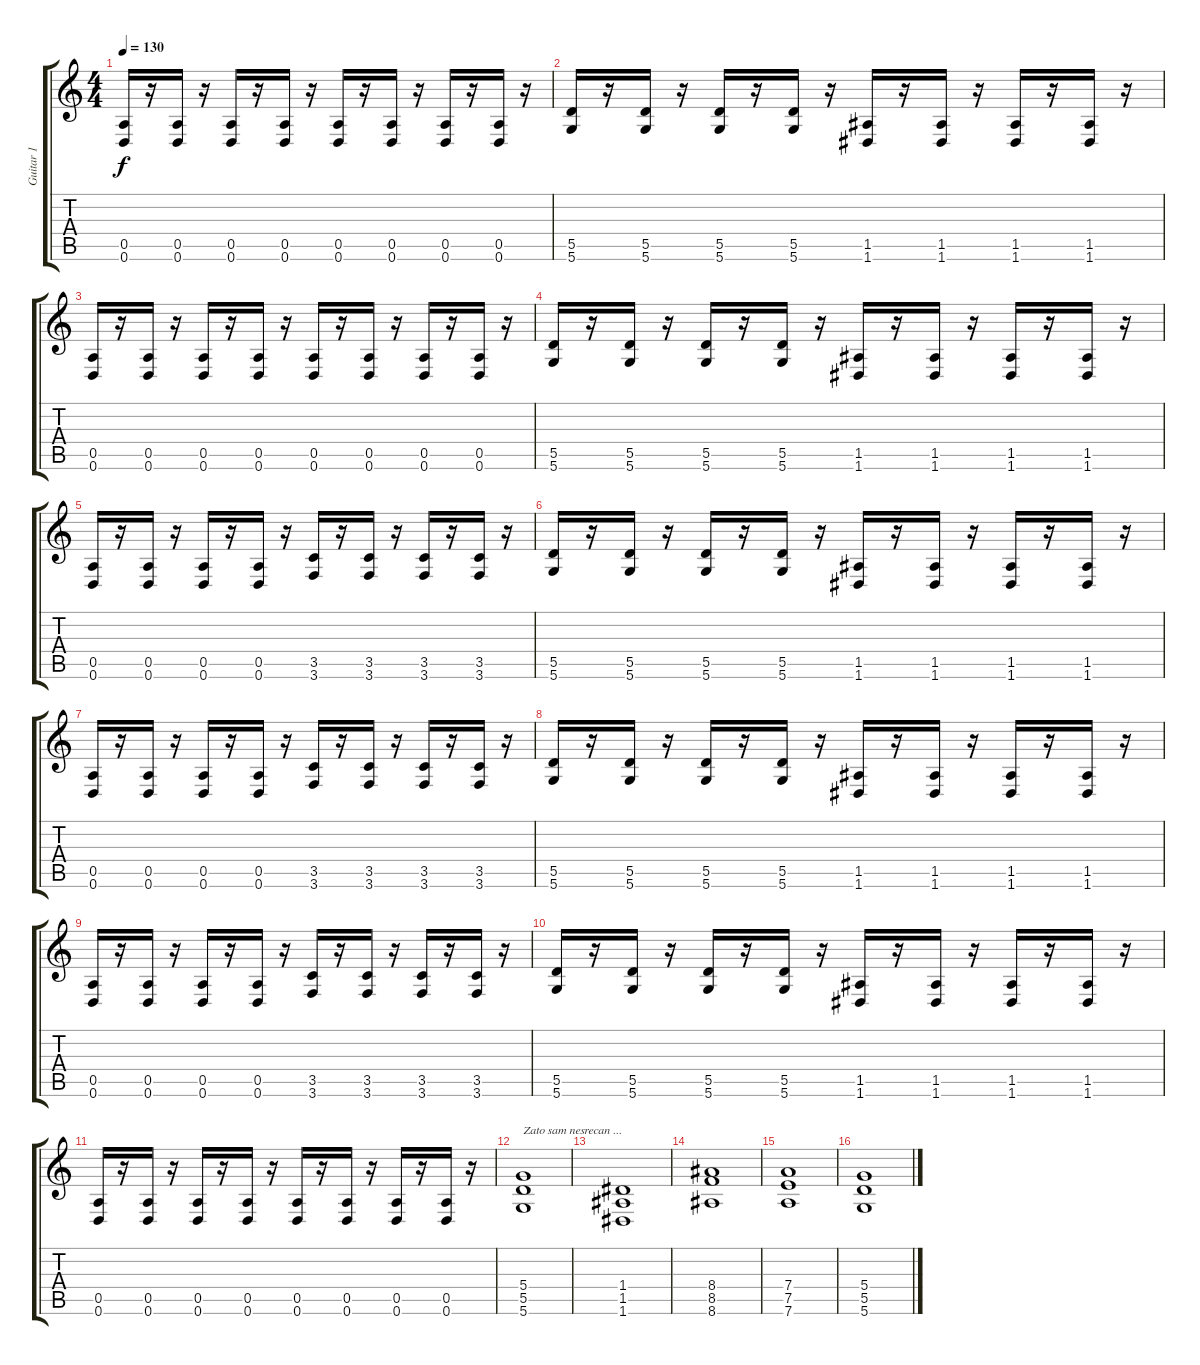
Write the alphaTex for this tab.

\track ("Guitar 1" "Guitar 1") {instrument distortionguitar}
\staff {score tabs}
\tuning (E4 B3 G3 D3 A2 D2) {hide}
\ts (4 4)
\tempo 130
\clef g2
\ks c
(0.5 0.6).16{dy f} r.16 (0.5 0.6).16 r.16 (0.5 0.6).16 r.16 (0.5 0.6).16 r.16 (0.5 0.6).16 r.16 (0.5 0.6).16 r.16 (0.5 0.6).16 r.16 (0.5 0.6).16 r.16 |
(5.5 5.6).16 r.16 (5.5 5.6).16 r.16 (5.5 5.6).16 r.16 (5.5 5.6).16 r.16 (1.5 1.6).16 r.16 (1.5 1.6).16 r.16 (1.5 1.6).16 r.16 (1.5 1.6).16 r.16 |
(0.5 0.6).16 r.16 (0.5 0.6).16 r.16 (0.5 0.6).16 r.16 (0.5 0.6).16 r.16 (0.5 0.6).16 r.16 (0.5 0.6).16 r.16 (0.5 0.6).16 r.16 (0.5 0.6).16 r.16 |
(5.5 5.6).16 r.16 (5.5 5.6).16 r.16 (5.5 5.6).16 r.16 (5.5 5.6).16 r.16 (1.5 1.6).16 r.16 (1.5 1.6).16 r.16 (1.5 1.6).16 r.16 (1.5 1.6).16 r.16 |
(0.5 0.6).16 r.16 (0.5 0.6).16 r.16 (0.5 0.6).16 r.16 (0.5 0.6).16 r.16 (3.5 3.6).16 r.16 (3.5 3.6).16 r.16 (3.5 3.6).16 r.16 (3.5 3.6).16 r.16 |
(5.5 5.6).16 r.16 (5.5 5.6).16 r.16 (5.5 5.6).16 r.16 (5.5 5.6).16 r.16 (1.5 1.6).16 r.16 (1.5 1.6).16 r.16 (1.5 1.6).16 r.16 (1.5 1.6).16 r.16 |
(0.5 0.6).16 r.16 (0.5 0.6).16 r.16 (0.5 0.6).16 r.16 (0.5 0.6).16 r.16 (3.5 3.6).16 r.16 (3.5 3.6).16 r.16 (3.5 3.6).16 r.16 (3.5 3.6).16 r.16 |
(5.5 5.6).16 r.16 (5.5 5.6).16 r.16 (5.5 5.6).16 r.16 (5.5 5.6).16 r.16 (1.5 1.6).16 r.16 (1.5 1.6).16 r.16 (1.5 1.6).16 r.16 (1.5 1.6).16 r.16 |
(0.5 0.6).16 r.16 (0.5 0.6).16 r.16 (0.5 0.6).16 r.16 (0.5 0.6).16 r.16 (3.5 3.6).16 r.16 (3.5 3.6).16 r.16 (3.5 3.6).16 r.16 (3.5 3.6).16 r.16 |
(5.5 5.6).16 r.16 (5.5 5.6).16 r.16 (5.5 5.6).16 r.16 (5.5 5.6).16 r.16 (1.5 1.6).16 r.16 (1.5 1.6).16 r.16 (1.5 1.6).16 r.16 (1.5 1.6).16 r.16 |
(0.5 0.6).16 r.16 (0.5 0.6).16 r.16 (0.5 0.6).16 r.16 (0.5 0.6).16 r.16 (0.5 0.6).16 r.16 (0.5 0.6).16 r.16 (0.5 0.6).16 r.16 (0.5 0.6).16 r.16 |
(5.4 5.5 5.6).1{txt "Zato sam nesrecan ..."} |
(1.4 1.5 1.6).1 |
(8.4 8.5 8.6).1 |
(7.4 7.5 7.6).1 |
(5.4 5.5 5.6).1
